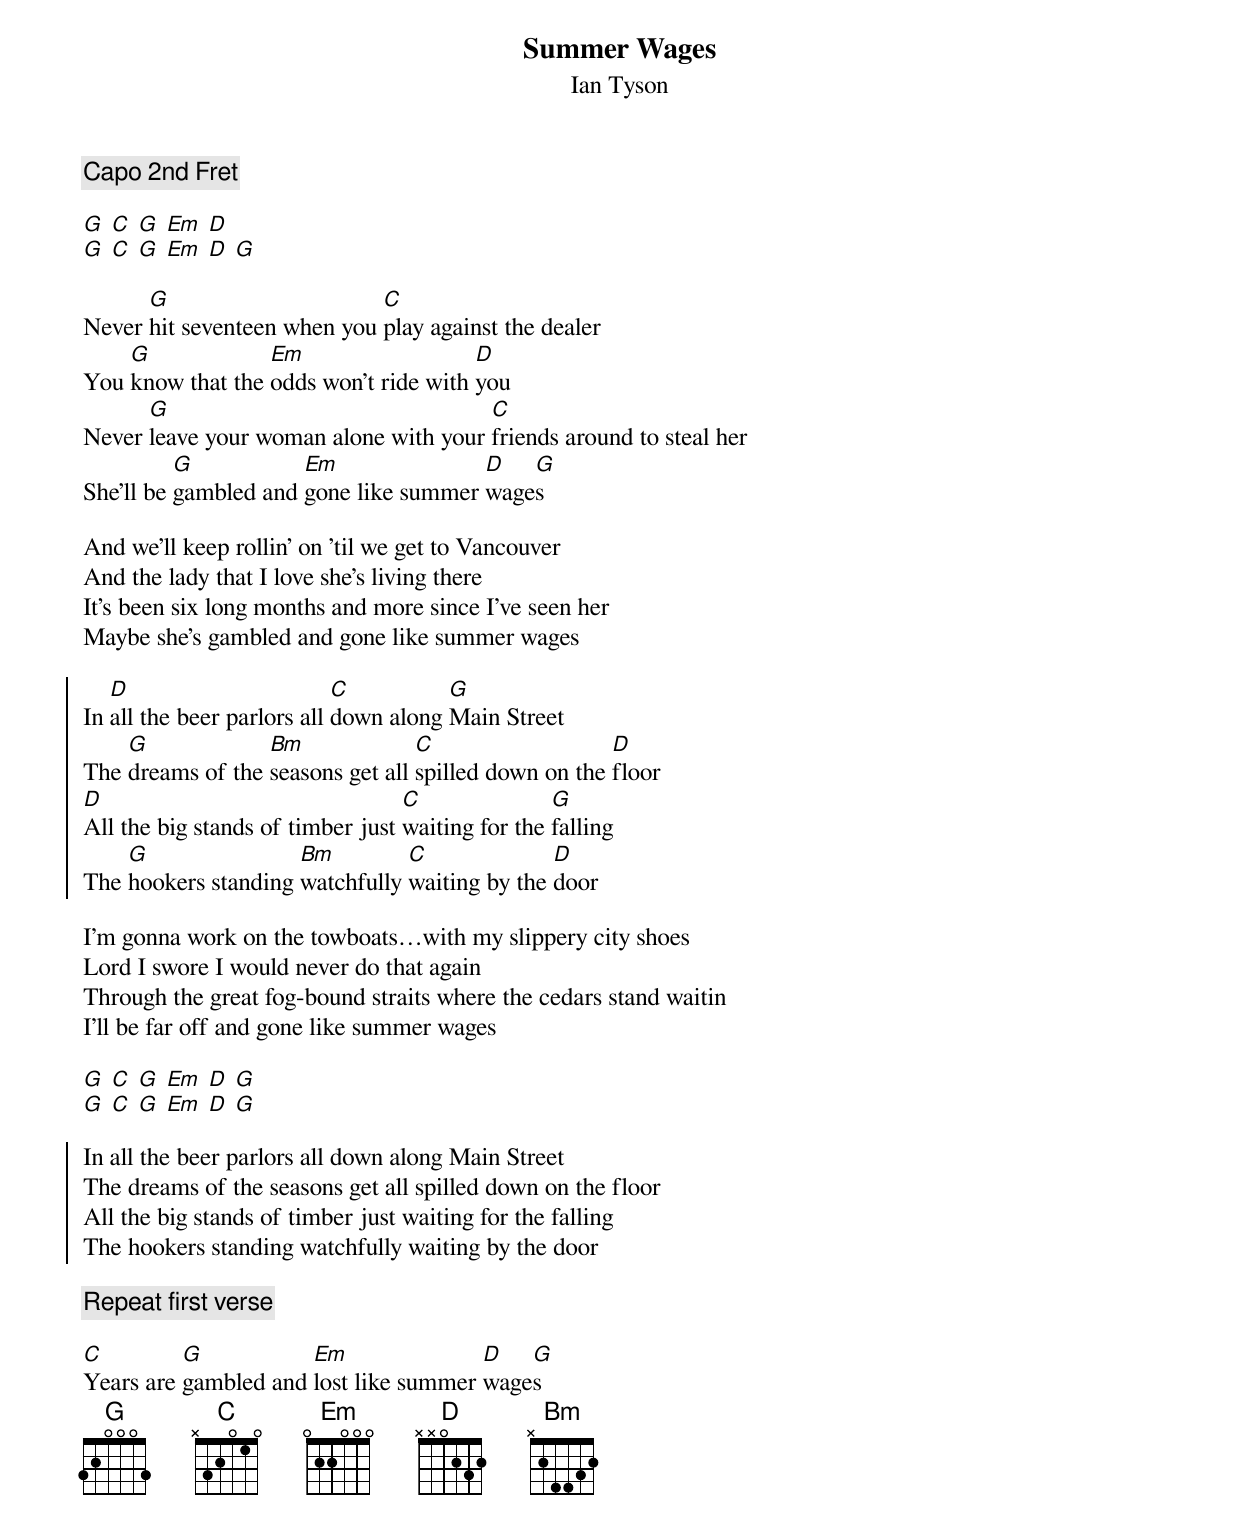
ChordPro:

{t:Summer Wages}
{st:Ian Tyson}

{c:Capo 2nd Fret}

[G] [C] [G] [Em] [D]
[G] [C] [G] [Em] [D] [G]

Never [G]hit seventeen when you [C]play against the dealer
You [G]know that the [Em]odds won't ride with [D]you
Never [G]leave your woman alone with your [C]friends around to steal her
She'll be [G]gambled and [Em]gone like summer [D]wage[G]s

And we'll keep rollin' on 'til we get to Vancouver
And the lady that I love she's living there
It's been six long months and more since I've seen her
Maybe she’s gambled and gone like summer wages

{soc}
In [D]all the beer parlors all [C]down along [G]Main Street
The [G]dreams of the [Bm]seasons get all [C]spilled down on the [D]floor
[D]All the big stands of timber just [C]waiting for the [G]falling
The [G]hookers standing [Bm]watchfully [C]waiting by the [D]door
{eoc}

I'm gonna work on the towboats…with my slippery city shoes
Lord I swore I would never do that again
Through the great fog-bound straits where the cedars stand waitin
I'll be far off and gone like summer wages

[G] [C] [G] [Em] [D] [G]
[G] [C] [G] [Em] [D] [G]

{soc}
In all the beer parlors all down along Main Street
The dreams of the seasons get all spilled down on the floor
All the big stands of timber just waiting for the falling
The hookers standing watchfully waiting by the door
{eoc}

{c:Repeat first verse}

[C]Years are [G]gambled and [Em]lost like summer [D]wage[G]s
